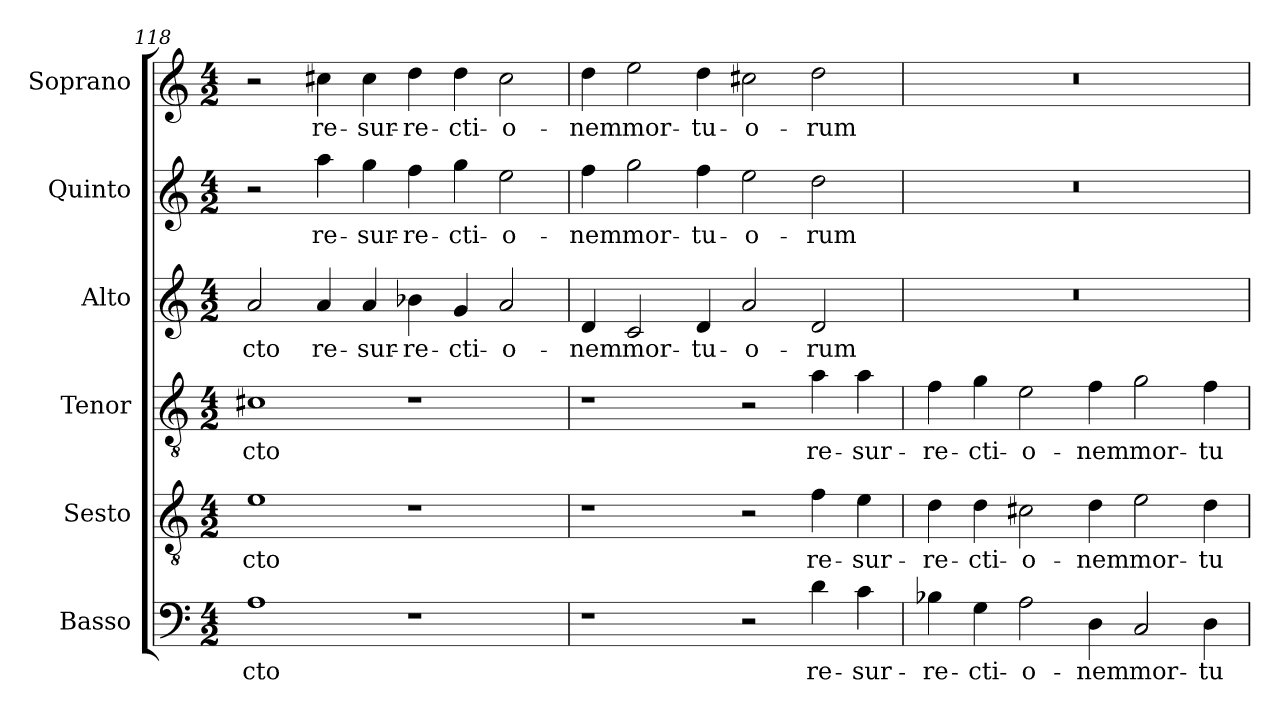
**kern	**text	**kern	**text	**kern	**text	**kern	**text	**kern	**text	**kern	**text
*part6	*part6	*part5	*part5	*part4	*part4	*part3	*part3	*part2	*part2	*part1	*part1
*staff6	*staff6	*staff5	*staff5	*staff4	*staff4	*staff3	*staff3	*staff2	*staff2	*staff1	*staff1
*I"Basso	*	*I"Sesto	*	*I"Tenor	*	*I"Alto	*	*I"Quinto	*	*I"Soprano	*
*	*	*	*	*I'T.	*	*I'A.	*	*	*	*I'Sop.	*
!!LO:PB:g=z
*clefF4	*	*clefGv2	*	*clefGv2	*	*clefG2	*	*clefG2	*	*clefG2	*
*	*	*ITrd7c12	*	*ITrd7c12	*	*	*	*	*	*	*
*k[]	*	*k[]	*	*k[]	*	*k[]	*	*k[]	*	*k[]	*
*C:	*	*C:	*	*C:	*	*C:	*	*C:	*	*C:	*
*M4/2	*	*M4/2	*	*M4/2	*	*M4/2	*	*M4/2	*	*M4/2	*
=118	=118	=118	=118	=118	=118	=118	=118	=118	=118	=118	=118
!	!LO:LY:b:color=#000000	!	!	!	!	!	!	!	!	!	!
!	!	!	!LO:LY:b:color=#000000	!	!	!	!	!	!	!	!
!	!	!	!	!	!LO:LY:b:color=#000000	!	!	!	!	!	!
!	!	!	!	!	!	!	!LO:LY:b:color=#000000	!	!	!	!
1Ai	-cto	1Ei	-cto	1C#Xi	-cto	2ai/	-cto	2r	.	2r	.
!	!	!	!	!	!	!	!LO:LY:b:color=#000000	!	!	!	!
!	!	!	!	!	!	!	!	!	!LO:LY:b:color=#000000	!	!
!	!	!	!	!	!	!	!	!	!	!	!LO:LY:b:color=#000000
.	.	.	.	.	.	4ai/	re-	4aai\	re-	4cc#Xi\	re-
!	!	!	!	!	!	!	!LO:LY:b:color=#000000	!	!	!	!
!	!	!	!	!	!	!	!	!	!LO:LY:b:color=#000000	!	!
!	!	!	!	!	!	!	!	!	!	!	!LO:LY:b:color=#000000
.	.	.	.	.	.	4ai/	-sur-	4ggi\	-sur-	4cc#i\	-sur-
!	!	!	!	!	!	!	!LO:LY:b:color=#000000	!	!	!	!
!	!	!	!	!	!	!	!	!	!LO:LY:b:color=#000000	!	!
!	!	!	!	!	!	!	!	!	!	!	!LO:LY:b:color=#000000
1r	.	1r	.	1r	.	4b-Xi\	-re-	4ffi\	-re-	4ddi\	-re-
!	!	!	!	!	!	!	!LO:LY:b:color=#000000	!	!	!	!
!	!	!	!	!	!	!	!	!	!LO:LY:b:color=#000000	!	!
!	!	!	!	!	!	!	!	!	!	!	!LO:LY:b:color=#000000
.	.	.	.	.	.	4gi/	-cti-	4ggi\	-cti-	4ddi\	-cti-
!	!	!	!	!	!	!	!LO:LY:b:color=#000000	!	!	!	!
!	!	!	!	!	!	!	!	!	!LO:LY:b:color=#000000	!	!
!	!	!	!	!	!	!	!	!	!	!	!LO:LY:b:color=#000000
.	.	.	.	.	.	2ai/	-o-	2eei\	-o-	2cc#i\	-o-
=119	=119	=119	=119	=119	=119	=119	=119	=119	=119	=119	=119
!	!	!	!	!	!	!	!LO:LY:b:color=#000000	!	!	!	!
!	!	!	!	!	!	!	!	!	!LO:LY:b:color=#000000	!	!
!	!	!	!	!	!	!	!	!	!	!	!LO:LY:b:color=#000000
1r	.	1r	.	1r	.	4di/	-nem	4ffi\	-nem	4ddi\	-nem
!	!	!	!	!	!	!	!LO:LY:b:color=#000000	!	!	!	!
!	!	!	!	!	!	!	!	!	!LO:LY:b:color=#000000	!	!
!	!	!	!	!	!	!	!	!	!	!	!LO:LY:b:color=#000000
.	.	.	.	.	.	2ci/	mor-	2ggi\	mor-	2eei\	mor-
!	!	!	!	!	!	!	!LO:LY:b:color=#000000	!	!	!	!
!	!	!	!	!	!	!	!	!	!LO:LY:b:color=#000000	!	!
!	!	!	!	!	!	!	!	!	!	!	!LO:LY:b:color=#000000
.	.	.	.	.	.	4di/	-tu-	4ffi\	-tu-	4ddi\	-tu-
!	!	!	!	!	!	!	!LO:LY:b:color=#000000	!	!	!	!
!	!	!	!	!	!	!	!	!	!LO:LY:b:color=#000000	!	!
!	!	!	!	!	!	!	!	!	!	!	!LO:LY:b:color=#000000
2r	.	2r	.	2r	.	2ai/	-o-	2eei\	-o-	2cc#Xi\	-o-
!	!LO:LY:b:color=#000000	!	!	!	!	!	!	!	!	!	!
!	!	!	!LO:LY:b:color=#000000	!	!	!	!	!	!	!	!
!	!	!	!	!	!LO:LY:b:color=#000000	!	!	!	!	!	!
!	!	!	!	!	!	!	!LO:LY:b:color=#000000	!	!	!	!
!	!	!	!	!	!	!	!	!	!LO:LY:b:color=#000000	!	!
!	!	!	!	!	!	!	!	!	!	!	!LO:LY:b:color=#000000
4di\	re-	4Fi\	re-	4Ai\	re-	2di/	-rum	2ddi\	-rum	2ddi\	-rum
!	!LO:LY:b:color=#000000	!	!	!	!	!	!	!	!	!	!
!	!	!	!LO:LY:b:color=#000000	!	!	!	!	!	!	!	!
!	!	!	!	!	!LO:LY:b:color=#000000	!	!	!	!	!	!
4ci\	-sur-	4Ei\	-sur-	4Ai\	-sur-	.	.	.	.	.	.
=120	=120	=120	=120	=120	=120	=120	=120	=120	=120	=120	=120
!	!LO:LY:b:color=#000000	!	!	!	!	!	!	!	!	!	!
!	!	!	!LO:LY:b:color=#000000	!	!	!	!	!	!	!	!
!	!	!	!	!	!LO:LY:b:color=#000000	!LO:N:vis=1	!	!LO:N:vis=1	!	!LO:N:vis=1	!
4B-Xi\	-re-	4Di\	-re-	4Fi\	-re-	0r	.	0r	.	0r	.
!	!LO:LY:b:color=#000000	!	!	!	!	!	!	!	!	!	!
!	!	!	!LO:LY:b:color=#000000	!	!	!	!	!	!	!	!
!	!	!	!	!	!LO:LY:b:color=#000000	!	!	!	!	!	!
4Gi\	-cti-	4Di\	-cti-	4Gi\	-cti-	.	.	.	.	.	.
!	!LO:LY:b:color=#000000	!	!	!	!	!	!	!	!	!	!
!	!	!	!LO:LY:b:color=#000000	!	!	!	!	!	!	!	!
!	!	!	!	!	!LO:LY:b:color=#000000	!	!	!	!	!	!
2Ai\	-o-	2C#Xi\	-o-	2Ei\	-o-	.	.	.	.	.	.
!	!LO:LY:b:color=#000000	!	!	!	!	!	!	!	!	!	!
!	!	!	!LO:LY:b:color=#000000	!	!	!	!	!	!	!	!
!	!	!	!	!	!LO:LY:b:color=#000000	!	!	!	!	!	!
4Di\	-nem	4Di\	-nem	4Fi\	-nem	.	.	.	.	.	.
!	!LO:LY:b:color=#000000	!	!	!	!	!	!	!	!	!	!
!	!	!	!LO:LY:b:color=#000000	!	!	!	!	!	!	!	!
!	!	!	!	!	!LO:LY:b:color=#000000	!	!	!	!	!	!
2Ci/	mor-	2Ei\	mor-	2Gi\	mor-	.	.	.	.	.	.
!	!LO:LY:b:color=#000000	!	!	!	!	!	!	!	!	!	!
!	!	!	!LO:LY:b:color=#000000	!	!	!	!	!	!	!	!
!	!	!	!	!	!LO:LY:b:color=#000000	!	!	!	!	!	!
4Di\	-tu-	4Di\	-tu-	4Fi\	-tu-	.	.	.	.	.	.
=	=	=	=	=	=	=	=	=	=	=	=
*-	*-	*-	*-	*-	*-	*-	*-	*-	*-	*-	*-
